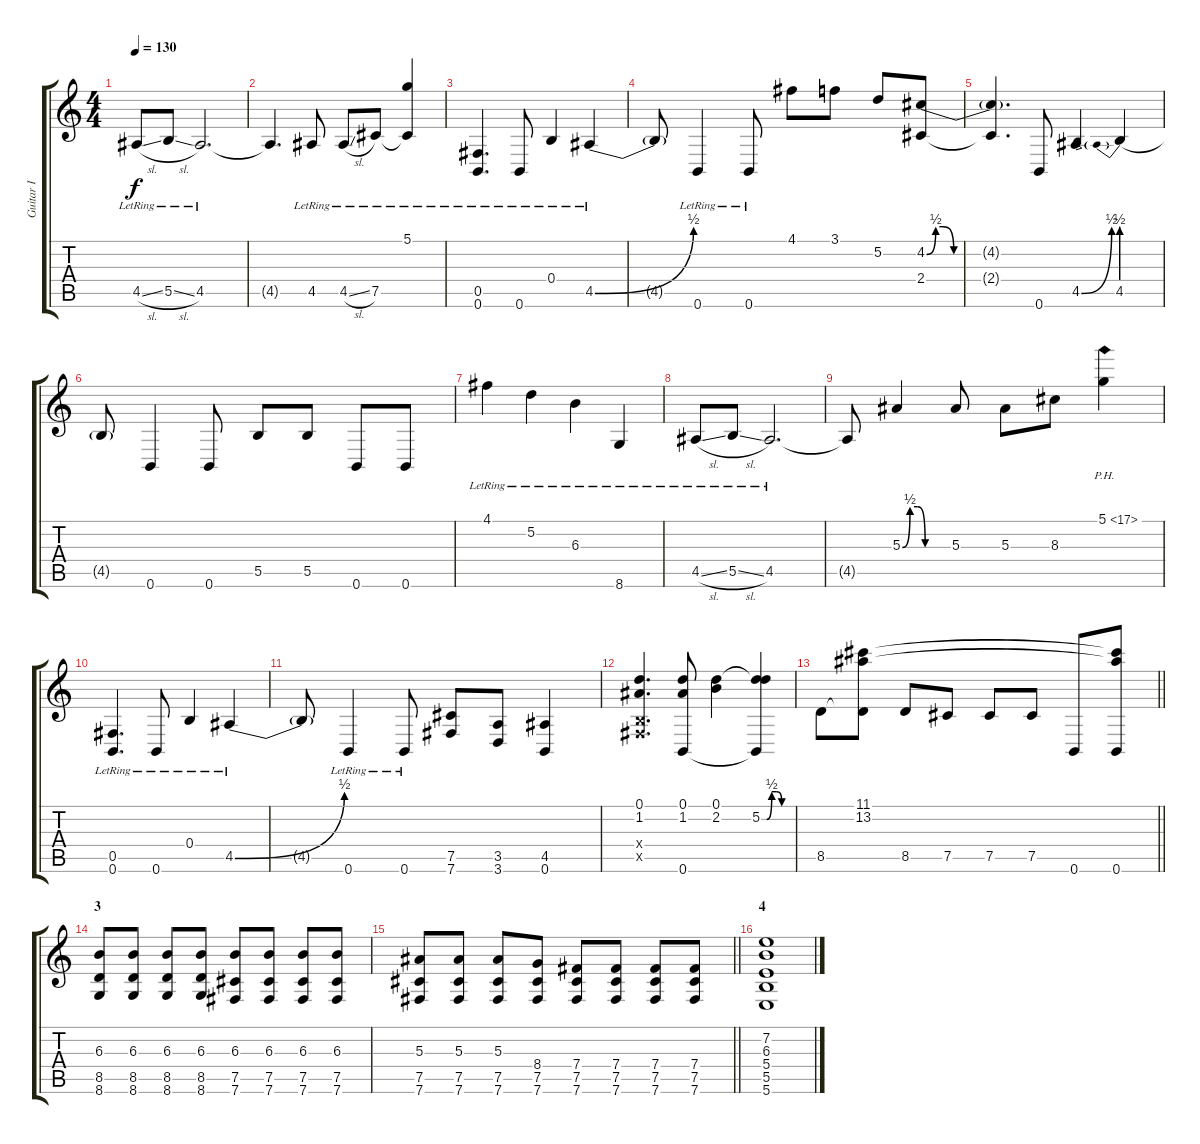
\track ("Guitar I" "Guitar I") {instrument overdrivenguitar}
\staff {score tabs}
\tuning (D4 A3 F3 B2 Gb2 B1) {hide}
\ts (4 4)
\tempo 130
\clef g2
\ks c
4.5{sl lr}.8{dy f} 5.5{sl lr}.8 4.5{lr}.2{d} |
4.5{t}.4{d} 4.5{lr}.8 4.5{sl lr}.8 7.5{lr}.8 (5.1{lr} 7.5{t}).4 |
(0.5{lr} 0.6{lr}).4{d} 0.6{lr}.8 0.4{lr}.4 4.5{be (bend 0 0 60 2) lr}.4 |
4.5{t}.8 0.6{lr}.4 0.6{lr}.8 4.1.8 3.1.8 5.2.8 (4.2{be (custom 0 0 5 2 9 2 15 0 60 0)} 2.4).8 |
(4.2{t} 2.4{t}).4{d} 0.6.8 4.5{be (bend 0 0 60 2)}.4 4.5{be (prebend 0 2 60 2)}.4 |
4.5{t}.8 0.6.4 0.6.8 5.5.8 5.5.8 0.6.8 0.6.8 |
4.1{lr}.4 5.2{lr}.4 6.3{lr}.4 8.6{lr}.4 |
4.5{sl lr}.8 5.5{sl lr}.8 4.5{lr}.2{d} |
4.5{t}.8 5.3{be (custom 0 0 10 2 20 2 30 0 60 0)}.4 5.3.8 5.3.8 8.3.8 5.1{ph 12}.4 |
(0.5{lr} 0.6{lr}).4{d} 0.6{lr}.8 0.4{lr}.4 4.5{be (bend 0 0 60 2) lr}.4 |
4.5{t}.8 0.6{lr}.4 0.6{lr}.8 (7.5 7.6).8 (3.5 3.6).8 (4.5 0.6).4 |
(0.1 1.2 0.4{x} 0.5{x}).4{d} (0.1 1.2 0.6).8 (0.1 2.2).4 (0.1{t} 5.2{be (custom 0 0 10 0 20 2 30 2 40 0 60 0)} 0.6{t}).4 |
\barLineRight lightlight
8.5.8 (11.1 13.2 8.5{t}).8 8.5.8 7.5.8 7.5.8 7.5.8 0.6.8 (11.1{t} 13.2{t} 0.6).8 |
\section ("" "3")
(6.3 8.5 8.6).8 (6.3 8.5 8.6).8 (6.3 8.5 8.6).8 (6.3 8.5 8.6).8 (6.3 7.5 7.6).8 (6.3 7.5 7.6).8 (6.3 7.5 7.6).8 (6.3 7.5 7.6).8 |
\barLineRight lightlight
(5.3 7.5 7.6).8 (5.3 7.5 7.6).8 (5.3 7.5 7.6).8 (8.4 7.5 7.6).8 (7.4 7.5 7.6).8 (7.4 7.5 7.6).8 (7.4 7.5 7.6).8 (7.4 7.5 7.6).8 |
\section ("" "4")
(7.2 6.3 5.4 5.5 5.6).1
